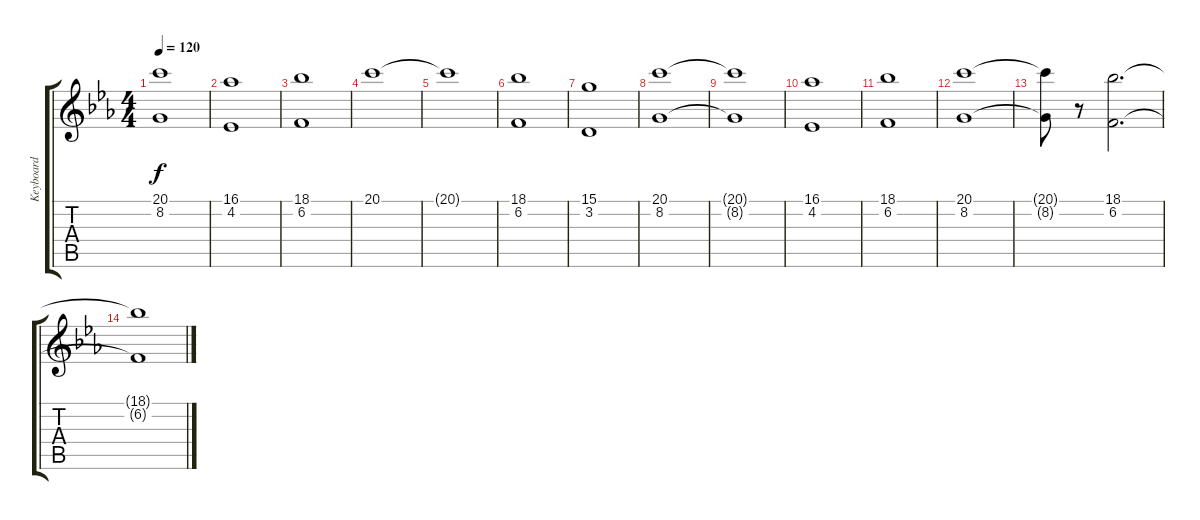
\track ("Keyboard" "Keyboard") {instrument stringensemble1}
\staff {score tabs}
\tuning (E4 B3 G3 D3 A2 E2) {hide}
\ts (4 4)
\tempo 120
\clef g2
\ks eb
(20.1{t} 8.2{t}).1{dy f} |
(16.1 4.2).1 |
(18.1 6.2).1 |
20.1.1 |
20.1{t}.1 |
(18.1 6.2).1 |
(15.1 3.2).1 |
(20.1 8.2).1 |
(20.1{t} 8.2{t}).1 |
(16.1 4.2).1 |
(18.1 6.2).1 |
(20.1 8.2).1 |
(20.1{t} 8.2{t}).8 r.8 (18.1 6.2).2{d} |
(18.1{t} 6.2{t}).1
